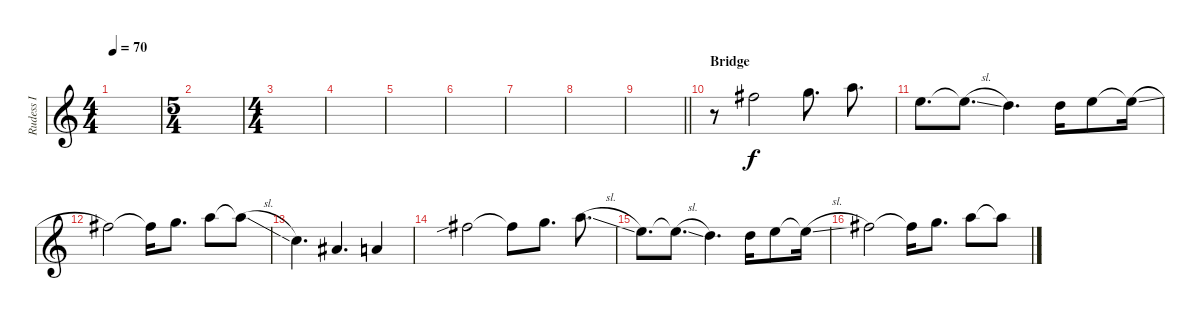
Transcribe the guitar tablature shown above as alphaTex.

\track ("Rudess I" "Rudess I") {instrument lead1square}
\staff {score}
\tuning (E4 B3 G3 D3 A2 E2) {hide}
\ts (4 4)
\tempo 70
\clef g2
\ks c
|
\ts (5 4)
|
\ts (4 4)
|
|
|
|
|
|
\barLineRight lightlight
|
\section ("" "Bridge")
r.8{volume 9 instrument ocarina} 14.1.2 15.1.8{d} 17.1.8{d} |
17.2.8{d} 17.2{sl t}.8{d} 15.2.4{d} 15.2.16 12.1.8 12.1{sl t}.16 |
14.1.2 14.1{t}.16 15.1.8{d} 17.1.8 17.1{sl t}.8 |
8.1.4{d} 15.3.4{d} 5.1.4 |
14.1{sib}.2 14.1{t}.8 15.1.8{d} 17.1{sl}.8{d} |
12.1.8{d} 12.1{sl t}.8{d} 10.1.4{d} 15.2.16 12.1.8 12.1{sl t}.16 |
14.1.2 14.1{t}.16 15.1.8{d} 17.1.8 17.1{sl t}.8
